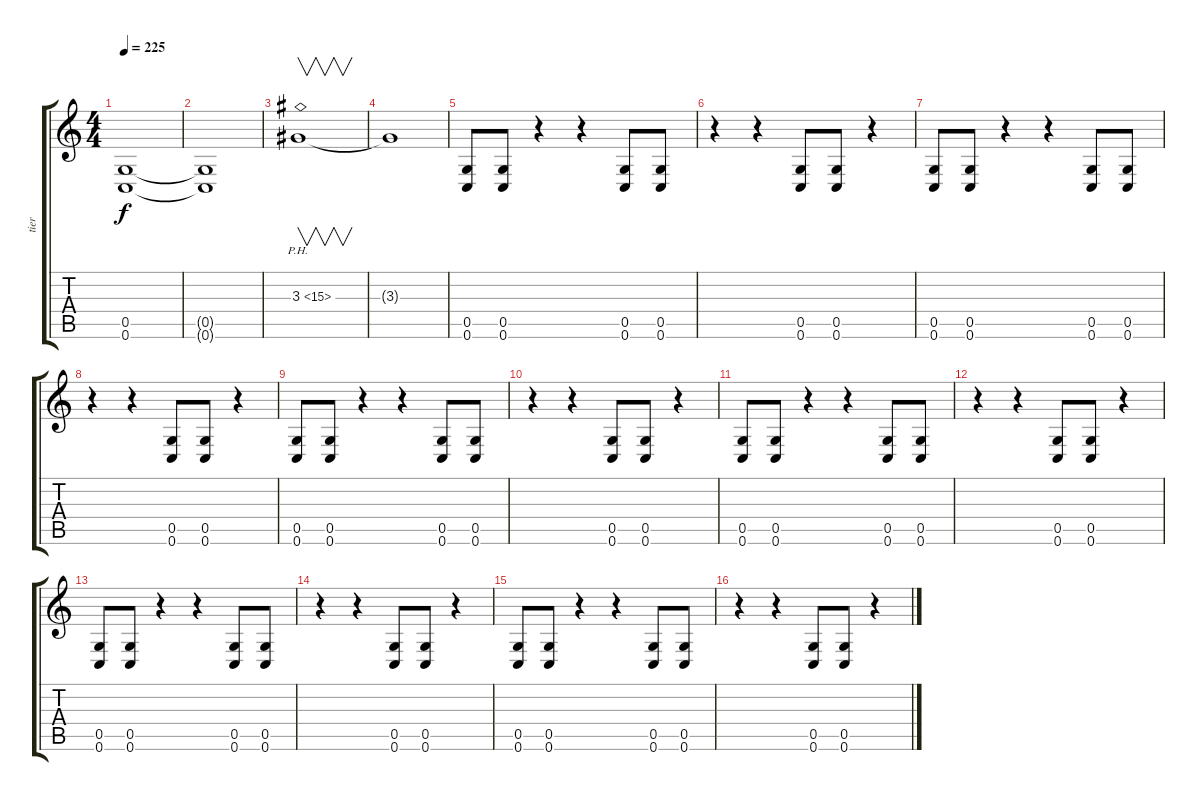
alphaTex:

\track ("tier" "tier") {instrument distortionguitar}
\staff {score tabs}
\tuning (D4 A3 F3 C3 G2 C2) {hide}
\ts (4 4)
\tempo 225
\clef g2
\ks c
(0.5 0.6).1{dy f} |
(0.5{t} 0.6{t}).1 |
3.3{ph 12}.1{v} |
3.3{t}.1 |
(0.5 0.6).8 (0.5 0.6).8 r.4 r.4 (0.5 0.6).8 (0.5 0.6).8 |
r.4 r.4 (0.5 0.6).8 (0.5 0.6).8 r.4 |
(0.5 0.6).8 (0.5 0.6).8 r.4 r.4 (0.5 0.6).8 (0.5 0.6).8 |
r.4 r.4 (0.5 0.6).8 (0.5 0.6).8 r.4 |
(0.5 0.6).8 (0.5 0.6).8 r.4 r.4 (0.5 0.6).8 (0.5 0.6).8 |
r.4 r.4 (0.5 0.6).8 (0.5 0.6).8 r.4 |
(0.5 0.6).8 (0.5 0.6).8 r.4 r.4 (0.5 0.6).8 (0.5 0.6).8 |
r.4 r.4 (0.5 0.6).8 (0.5 0.6).8 r.4 |
(0.5 0.6).8 (0.5 0.6).8 r.4 r.4 (0.5 0.6).8 (0.5 0.6).8 |
r.4 r.4 (0.5 0.6).8 (0.5 0.6).8 r.4 |
(0.5 0.6).8 (0.5 0.6).8 r.4 r.4 (0.5 0.6).8 (0.5 0.6).8 |
r.4 r.4 (0.5 0.6).8 (0.5 0.6).8 r.4
